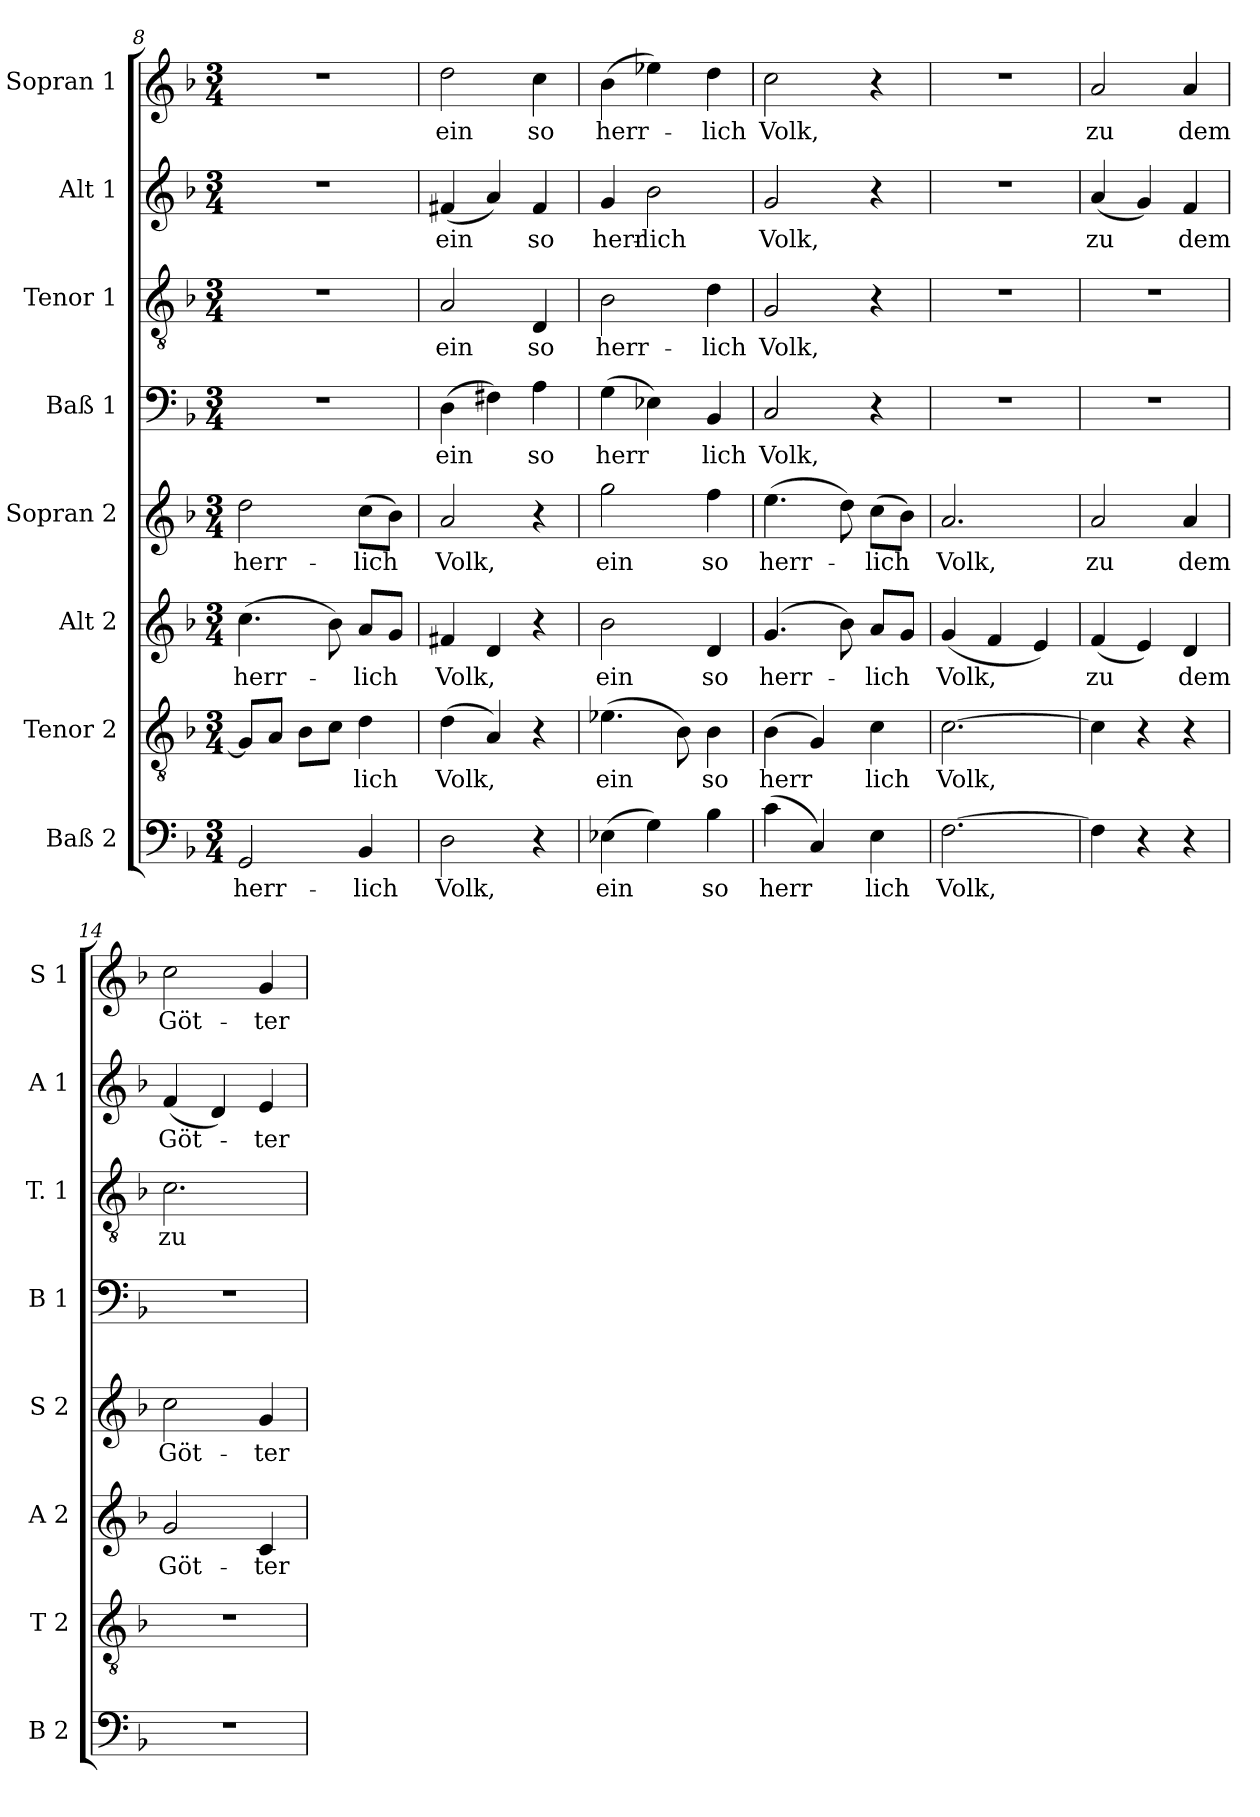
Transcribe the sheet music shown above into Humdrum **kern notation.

**kern	**text	**kern	**text	**kern	**text	**kern	**text	**kern	**text	**kern	**text	**kern	**text	**kern	**text
*part8	*part8	*part7	*part7	*part6	*part6	*part5	*part5	*part4	*part4	*part3	*part3	*part2	*part2	*part1	*part1
*staff8	*staff8	*staff7	*staff7	*staff6	*staff6	*staff5	*staff5	*staff4	*staff4	*staff3	*staff3	*staff2	*staff2	*staff1	*staff1
*I"Baß 2	*	*I"Tenor 2	*	*I"Alt 2	*	*I"Sopran 2	*	*I"Baß 1	*	*I"Tenor 1	*	*I"Alt 1	*	*I"Sopran 1	*
*I'B 2	*	*I'T 2	*	*I'A 2	*	*I'S 2	*	*I'B 1	*	*I'T. 1	*	*I'A 1	*	*I'S 1	*
*clefF4	*	*clefGv2	*	*clefG2	*	*clefG2	*	*clefF4	*	*clefGv2	*	*clefG2	*	*clefG2	*
*k[b-]	*	*k[b-]	*	*k[b-]	*	*k[b-]	*	*k[b-]	*	*k[b-]	*	*k[b-]	*	*k[b-]	*
*M3/4	*	*M3/4	*	*M3/4	*	*M3/4	*	*M3/4	*	*M3/4	*	*M3/4	*	*M3/4	*
=8	=8	=8	=8	=8	=8	=8	=8	=8	=8	=8	=8	=8	=8	=8	=8
!	!LO:LY:b	!	!	!	!LO:LY:b	!	!LO:LY:b	!	!	!	!	!	!	!	!
2GG/	herr-	8G/L]	.	(>4.cc\	herr-	2dd\	herr-	2.r	.	2.r	.	2.r	.	2.r	.
.	.	8A/J	.	.	.	.	.	.	.	.	.	.	.	.	.
.	.	8B-\L	.	.	.	.	.	.	.	.	.	.	.	.	.
.	.	8c\J	.	8b-\)	.	.	.	.	.	.	.	.	.	.	.
!	!LO:LY:b	!	!LO:LY:b	!	!LO:LY:b	!	!LO:LY:b	!	!	!	!	!	!	!	!
4BB-/	lich	4d\	lich	8a/L	lich	(>8cc\L	lich	.	.	.	.	.	.	.	.
.	.	.	.	8g/J	.	8b-\J)	.	.	.	.	.	.	.	.	.
=9	=9	=9	=9	=9	=9	=9	=9	=9	=9	=9	=9	=9	=9	=9	=9
!	!LO:LY:b	!	!LO:LY:b	!	!LO:LY:b	!	!LO:LY:b	!	!LO:LY:b	!	!LO:LY:b	!	!LO:LY:b	!	!LO:LY:b
2D\	Volk,	(>4d\	Volk,	4f#X/	Volk,	2a/	Volk,	(>4D\	ein	2A/	ein	(<4f#X/	ein	2dd\	ein
.	.	4A/)	.	4d/	.	.	.	4F#X\)	.	.	.	4a/)	.	.	.
!	!	!	!	!	!	!	!	!	!LO:LY:b	!	!LO:LY:b	!	!LO:LY:b	!	!LO:LY:b
4r	.	4r	.	4r	.	4r	.	4A\	so	4D/	so	4f#/	so	4cc\	so
=10	=10	=10	=10	=10	=10	=10	=10	=10	=10	=10	=10	=10	=10	=10	=10
!	!LO:LY:b	!	!LO:LY:b	!	!LO:LY:b	!	!LO:LY:b	!	!LO:LY:b	!	!LO:LY:b	!	!LO:LY:b	!	!LO:LY:b
(>4E-X\	ein	(>4.e-X\	ein	2b-\	ein	2gg\	ein	(>4G\	herr	2B-\	herr-	4g/	herr-	(>4b-\	herr-
!	!	!	!	!	!	!	!	!	!	!	!	!	!LO:LY:b	!	!
4G\)	.	.	.	.	.	.	.	4E-X\)	.	.	.	2b-\	lich	4ee-X\)	.
.	.	8B-\)	.	.	.	.	.	.	.	.	.	.	.	.	.
!	!LO:LY:b	!	!LO:LY:b	!	!LO:LY:b	!	!LO:LY:b	!	!LO:LY:b	!	!LO:LY:b	!	!	!	!LO:LY:b
4B-\	so	4B-\	so	4d/	so	4ff\	so	4BB-/	lich	4d\	lich	.	.	4dd\	lich
=11	=11	=11	=11	=11	=11	=11	=11	=11	=11	=11	=11	=11	=11	=11	=11
!	!LO:LY:b	!	!LO:LY:b	!	!LO:LY:b	!	!LO:LY:b	!	!LO:LY:b	!	!LO:LY:b	!	!LO:LY:b	!	!LO:LY:b
(>4c\	herr	(>4B-\	herr	(>4.g/	herr-	(>4.ee\	herr-	2C/	Volk,	2G/	Volk,	2g/	Volk,	2cc\	Volk,
4C/)	.	4G/)	.	.	.	.	.	.	.	.	.	.	.	.	.
.	.	.	.	8b-\)	.	8dd\)	.	.	.	.	.	.	.	.	.
!	!LO:LY:b	!	!LO:LY:b	!	!LO:LY:b	!	!LO:LY:b	!	!	!	!	!	!	!	!
4E\	lich	4c\	lich	8a/L	lich	(>8cc\L	lich	4r	.	4r	.	4r	.	4r	.
.	.	.	.	8g/J	.	8b-\J)	.	.	.	.	.	.	.	.	.
=12	=12	=12	=12	=12	=12	=12	=12	=12	=12	=12	=12	=12	=12	=12	=12
!	!LO:LY:b	!	!LO:LY:b	!	!LO:LY:b	!	!LO:LY:b	!	!	!	!	!	!	!	!
[2.F\	Volk,	[2.c\	Volk,	(<4g/	Volk,	2.a/	Volk,	2.r	.	2.r	.	2.r	.	2.r	.
.	.	.	.	4f/	.	.	.	.	.	.	.	.	.	.	.
.	.	.	.	4e/)	.	.	.	.	.	.	.	.	.	.	.
!!LO:PB:g=z
=13	=13	=13	=13	=13	=13	=13	=13	=13	=13	=13	=13	=13	=13	=13	=13
!	!	!	!	!	!LO:LY:b	!	!LO:LY:b	!	!	!	!	!	!LO:LY:b	!	!LO:LY:b
4F\]	.	4c\]	.	(<4f/	zu	2a/	zu	2.r	.	2.r	.	(<4a/	zu	2a/	zu
4r	.	4r	.	4e/)	.	.	.	.	.	.	.	4g/)	.	.	.
!	!	!	!	!	!LO:LY:b	!	!LO:LY:b	!	!	!	!	!	!LO:LY:b	!	!LO:LY:b
4r	.	4r	.	4d/	dem	4a/	dem	.	.	.	.	4f/	dem	4a/	dem
=14	=14	=14	=14	=14	=14	=14	=14	=14	=14	=14	=14	=14	=14	=14	=14
!	!	!	!	!	!LO:LY:b	!	!LO:LY:b	!	!	!	!LO:LY:b	!	!LO:LY:b	!	!LO:LY:b
2.r	.	2.r	.	2g/	Göt-	2cc\	Göt-	2.r	.	2.c\	zu	(<4f/	Göt-	2cc\	Göt-
.	.	.	.	.	.	.	.	.	.	.	.	4d/)	.	.	.
!	!	!	!	!	!LO:LY:b	!	!LO:LY:b	!	!	!	!	!	!LO:LY:b	!	!LO:LY:b
.	.	.	.	4c/	ter	4g/	ter	.	.	.	.	4e/	ter	4g/	ter
=	=	=	=	=	=	=	=	=	=	=	=	=	=	=	=
*-	*-	*-	*-	*-	*-	*-	*-	*-	*-	*-	*-	*-	*-	*-	*-
